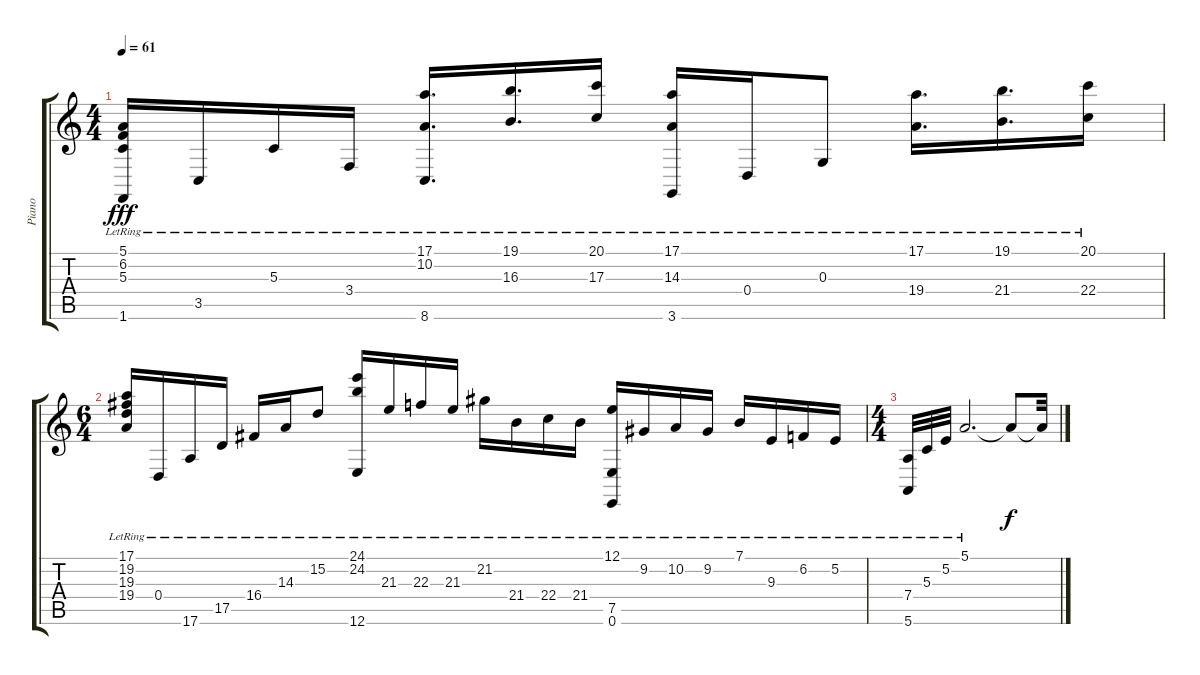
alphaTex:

\track ("Piano" "Piano") {instrument acousticgrandpiano}
\staff {score tabs}
\tuning (E4 B3 G3 D3 A2 E2) {hide}
\ts (4 4)
\tempo 61
\clef g2
\ks c
(5.1{lr} 6.2{lr} 5.3{lr} 1.6{lr}).16{dy fff} 3.5{lr}.16 5.3{lr}.16 3.4{lr}.16 (17.1{lr} 10.2{lr} 8.6{lr}).16{d} (19.1{lr} 16.3{lr}).16{d} (20.1{lr} 17.3{lr}).16 (17.1{lr} 14.3{lr} 3.6{lr}).16 0.4{lr}.16 0.3{lr}.8 (17.1{lr} 19.4{lr}).16{d} (19.1{lr} 21.4{lr}).16{d} (20.1{lr} 22.4{lr}).16 |
\ts (6 4)
(17.1{lr} 19.2{lr} 19.3{lr} 19.4{lr}).16 0.4{lr}.16 17.6{lr}.16 17.5{lr}.16 16.4{lr}.16 14.3{lr}.16 15.2{lr}.8 (24.1{lr} 24.2{lr} 12.6{lr}).16 21.3{lr}.16 22.3{lr}.16 21.3{lr}.16 21.2{lr}.16 21.4{lr}.16 22.4{lr}.16 21.4{lr}.16 (12.1{lr} 7.5{lr} 0.6{lr}).16 9.2{lr}.16 10.2{lr}.16 9.2{lr}.16 7.1{lr}.16 9.3{lr}.16 6.2{lr}.16 5.2{lr}.16 |
\ts (4 4)
(7.4{lr} 5.6{lr}).32 5.3{lr}.32 5.2{lr}.32 5.1{lr}.2{d} 5.1{t}.8{dy f} 5.1{t}.32
